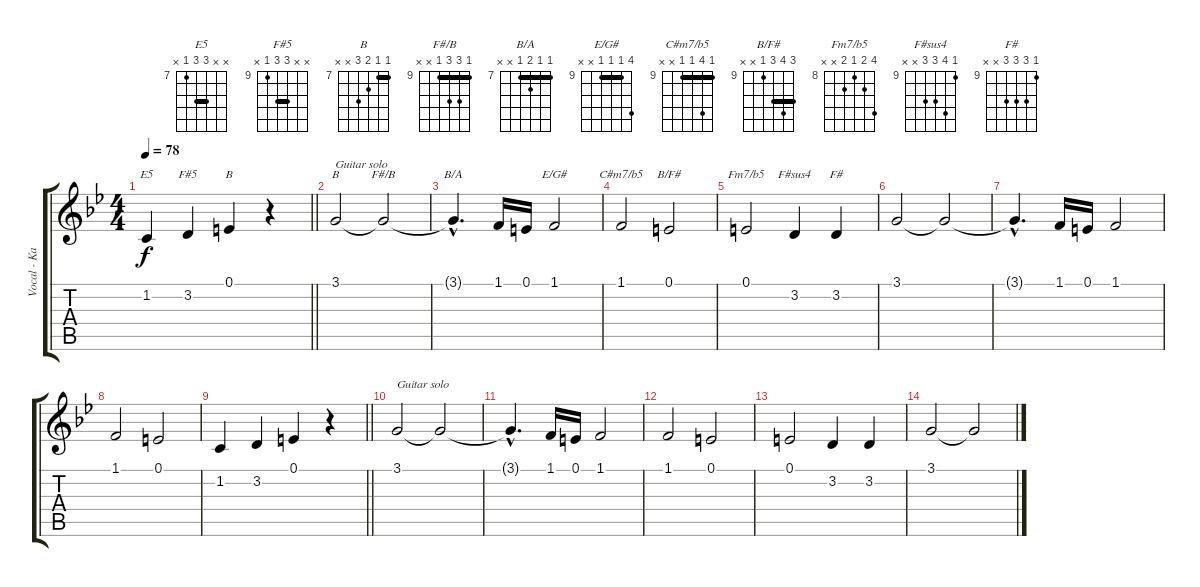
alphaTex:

\track ("Vocal - Karen Carpenter" "Vocal - Ka") {instrument flute}
\staff {score tabs}
\tuning (E4 B3 G3 D3 A2 E2) {hide}
\chord ("E5" x x 9 9 7 x) {firstfret 7 barre 9}
\chord ("F#5" x x 11 11 9 x) {firstfret 9 barre 11}
\chord ("B" 11 12 11 9 9 x) {firstfret 9 barre (9 11)}
\chord ("B" 7 7 8 9 x x) {firstfret 7 barre 7}
\chord ("F#/B" 9 11 11 9 x x) {firstfret 9 barre 9}
\chord ("B/A" 7 7 8 7 x x) {firstfret 7 barre 7}
\chord ("E/G#" 12 9 9 9 x x) {firstfret 9 barre 9}
\chord ("C#m7/b5" 9 12 9 9 x x) {firstfret 9 barre 9}
\chord ("B/F#" 11 12 11 9 x x) {firstfret 9 barre 11}
\chord ("Fm7/b5" 11 9 8 9 x x) {firstfret 8}
\chord ("F#sus4" 9 12 11 11 x x) {firstfret 9}
\chord ("F#" 9 11 11 11 x x) {firstfret 9}
\ts (4 4)
\tempo 78
\clef g2
\barLineRight lightlight
\ks bb
1.2.4{ch "E5" dy f} 3.2.4{ch "F#5"} 0.1.4{ch "B"} r.4 |
3.1.2{ch "B" txt "Guitar solo"} 3.1{t}.2{ch "F#/B"} |
3.1{hac t}.4{d ch "B/A"} 1.1.16 0.1.16 1.1.2{ch "E/G#"} |
1.1.2{ch "C#m7/b5"} 0.1.2{ch "B/F#"} |
0.1.2{ch "Fm7/b5"} 3.2.4{ch "F#sus4"} 3.2.4{ch "F#"} |
3.1.2 3.1{t}.2 |
3.1{hac t}.4{d} 1.1.16 0.1.16 1.1.2 |
1.1.2 0.1.2 |
\barLineRight lightlight
1.2.4 3.2.4 0.1.4 r.4 |
3.1.2{txt "Guitar solo"} 3.1{t}.2 |
3.1{hac t}.4{d} 1.1.16 0.1.16 1.1.2 |
1.1.2 0.1.2 |
0.1.2{volume 0} 3.2.4 3.2.4 |
3.1.2 3.1{t}.2
